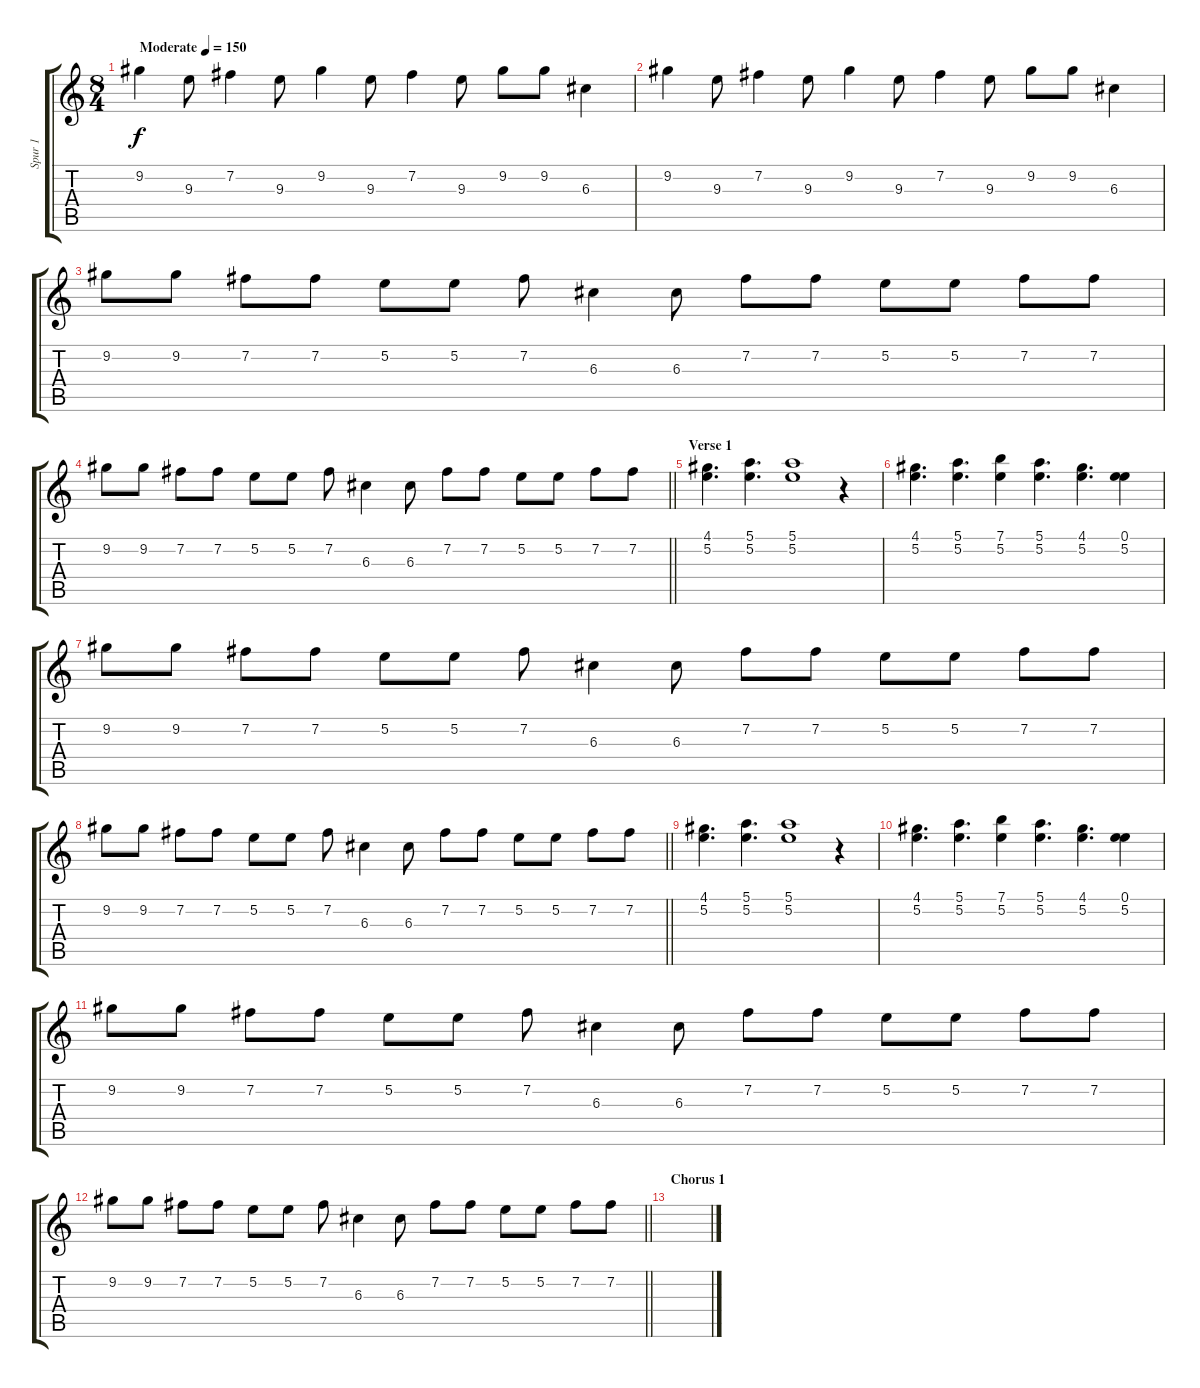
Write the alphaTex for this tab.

\track ("Spur 1" "Spur 1") {instrument distortionguitar}
\staff {score tabs}
\tuning (E4 B3 G3 D3 A2 E2) {hide}
\ts (8 4)
\tempo (150 "Moderate")
\clef g2
\ks c
9.2.4{dy f instrument distortionguitar} 9.3.8 7.2.4 9.3.8 9.2.4 9.3.8 7.2.4 9.3.8 9.2.8 9.2.8 6.3.4 |
9.2.4 9.3.8 7.2.4 9.3.8 9.2.4 9.3.8 7.2.4 9.3.8 9.2.8 9.2.8 6.3.4 |
9.2.8 9.2.8 7.2.8 7.2.8 5.2.8 5.2.8 7.2.8 6.3.4 6.3.8 7.2.8 7.2.8 5.2.8 5.2.8 7.2.8 7.2.8 |
\barLineRight lightlight
9.2.8 9.2.8 7.2.8 7.2.8 5.2.8 5.2.8 7.2.8 6.3.4 6.3.8 7.2.8 7.2.8 5.2.8 5.2.8 7.2.8 7.2.8 |
\section ("" "Verse 1")
(4.1 5.2).4{d} (5.1 5.2).4{d} (5.1 5.2).1 r.4 |
(4.1 5.2).4{d} (5.1 5.2).4{d} (7.1 5.2).4 (5.1 5.2).4{d} (4.1 5.2).4{d} (0.1 5.2).4 |
9.2.8 9.2.8 7.2.8 7.2.8 5.2.8 5.2.8 7.2.8 6.3.4 6.3.8 7.2.8 7.2.8 5.2.8 5.2.8 7.2.8 7.2.8 |
\barLineRight lightlight
9.2.8 9.2.8 7.2.8 7.2.8 5.2.8 5.2.8 7.2.8 6.3.4 6.3.8 7.2.8 7.2.8 5.2.8 5.2.8 7.2.8 7.2.8 |
(4.1 5.2).4{d} (5.1 5.2).4{d} (5.1 5.2).1 r.4 |
(4.1 5.2).4{d} (5.1 5.2).4{d} (7.1 5.2).4 (5.1 5.2).4{d} (4.1 5.2).4{d} (0.1 5.2).4 |
9.2.8 9.2.8 7.2.8 7.2.8 5.2.8 5.2.8 7.2.8 6.3.4 6.3.8 7.2.8 7.2.8 5.2.8 5.2.8 7.2.8 7.2.8 |
\barLineRight lightlight
9.2.8 9.2.8 7.2.8 7.2.8 5.2.8 5.2.8 7.2.8 6.3.4 6.3.8 7.2.8 7.2.8 5.2.8 5.2.8 7.2.8 7.2.8 |
\section ("" "Chorus 1")
